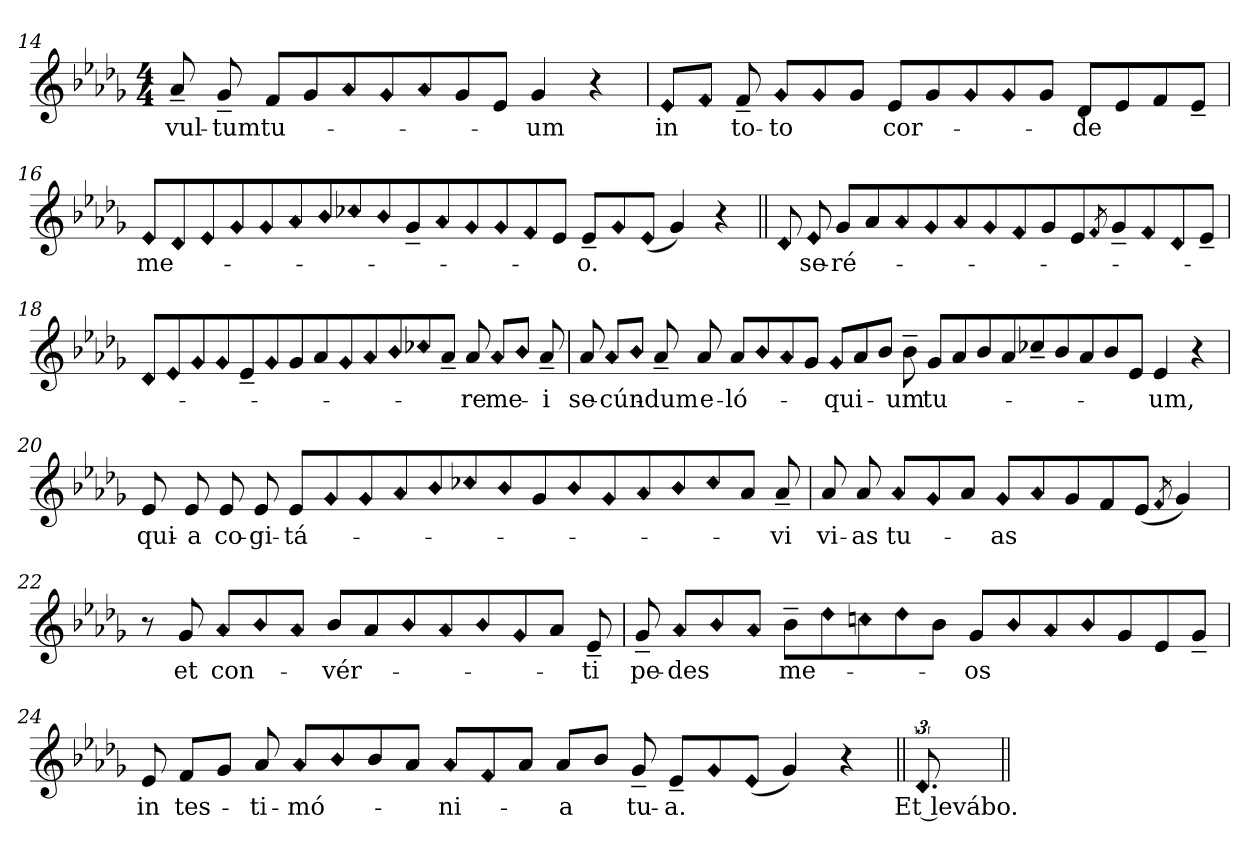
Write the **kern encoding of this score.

**kern	**text
*part1	*part1
*staff1	*staff1
!!LO:LB:g=z
*clefG2	*
*k[b-e-a-d-g-]	*
*D-:	*
*M4/4	*
=14	=14
!	!LO:LY:b:color=#000000
8a-~i/	vul-
!	!LO:LY:b:color=#000000
8g-~i/	-tum
!	!LO:LY:b:color=#000000
8fi/L	tu-
8g-i/	.
!LO:N:head=diamond	!
8a-i/	.
!LO:N:head=diamond	!
8g-i/	.
!LO:N:head=diamond	!
8a-i/	.
8g-i/	.
8e-i/J	.
!	!LO:LY:b:color=#000000
4g-i/	-um
4r	.
=15	=15
!LO:N:head=diamond	!
!	!LO:LY:b:color=#000000
8e-i/L	in
!LO:N:head=diamond	!
8fi/J	.
!	!LO:LY:b:color=#000000
8f~i/	to-
!LO:N:head=diamond	!
!	!LO:LY:b:color=#000000
8g-i/L	-to
!LO:N:head=diamond	!
8g-i/	.
8g-i/J	.
!	!LO:LY:b:color=#000000
8e-i/L	cor-
8g-i/	.
!LO:N:head=diamond	!
8g-i/	.
!LO:N:head=diamond	!
8g-i/	.
8g-i/J	.
!	!LO:LY:b:color=#000000
8d-i/L	-de
8e-i/	.
8fi/	.
8e-~i/J	.
!!LO:LB:g=z
=16'	=16'
!LO:N:head=diamond	!
!	!LO:LY:b:color=#000000
8e-i/L	me-
!LO:N:head=diamond	!
8d-i/	.
!LO:N:head=diamond	!
8e-i/	.
!LO:N:head=diamond	!
8g-i/	.
!LO:N:head=diamond	!
8g-i/	.
!LO:N:head=diamond	!
8a-i/	.
!LO:N:head=diamond	!
8b-i/	.
!LO:N:head=diamond	!
8cc-Xi/	.
!LO:N:head=diamond	!
8b-i/	.
8g-~i/	.
!LO:N:head=diamond	!
8a-i/	.
!LO:N:head=diamond	!
8g-i/	.
!LO:N:head=diamond	!
8g-i/	.
!LO:N:head=diamond	!
8fi/	.
8e-i/J	.
!	!LO:LY:b:color=#000000
8e-~i/L	-o.
!LO:N:head=diamond	!
8g-i/	.
!LO:N:head=diamond	!
(8e-i/J	.
4g-i/)	.
!	!LO:LY:b:color=#000000
4r	V. 2. Mi-
=17||	=17||
!LO:N:head=diamond	!
8d-i/	.
!LO:N:head=diamond	!
!	!LO:LY:b:color=#000000
8e-i/	-se-
!	!LO:LY:b:color=#000000
8g-i/L	-ré-
8a-i/	.
!LO:N:head=diamond	!
8a-i/	.
!LO:N:head=diamond	!
8g-i/	.
!LO:N:head=diamond	!
8a-i/	.
!LO:N:head=diamond	!
8g-i/	.
!LO:N:head=diamond	!
8fi/	.
8g-i/	.
8e-i/	.
!LO:N:head=diamond	!
8qfi/	.
8g-~i/	.
!LO:N:head=diamond	!
8fi/	.
!LO:N:head=diamond	!
8d-i/	.
8e-~i/J	.
!!LO:LB:g=z
=18'	=18'
!LO:N:head=diamond	!
8d-i/L	.
!LO:N:head=diamond	!
8e-i/	.
!LO:N:head=diamond	!
8g-i/	.
!LO:N:head=diamond	!
8g-i/	.
8e-~i/	.
!LO:N:head=diamond	!
8g-i/	.
8g-i/	.
8a-i/	.
!LO:N:head=diamond	!
8g-i/	.
!LO:N:head=diamond	!
8a-i/	.
!LO:N:head=diamond	!
8b-i/	.
!LO:N:head=diamond	!
8cc-Xi/	.
8a-~i/J	.
!	!LO:LY:b:color=#000000
8a-i/	-re
!LO:N:head=diamond	!
!	!LO:LY:b:color=#000000
8a-i/L	me-
!LO:N:head=diamond	!
8b-i/J	.
!	!LO:LY:b:color=#000000
8a-~i/	-i
=19'	=19'
!	!LO:LY:b:color=#000000
8a-i/	se-
!LO:N:head=diamond	!
!	!LO:LY:b:color=#000000
8a-i/L	-cún-
!LO:N:head=diamond	!
8b-i/J	.
!	!LO:LY:b:color=#000000
8a-~i/	-dum
!	!LO:LY:b:color=#000000
8a-i/	e-
!	!LO:LY:b:color=#000000
8a-i/L	-ló-
!LO:N:head=diamond	!
8b-i/	.
!LO:N:head=diamond	!
8a-i/	.
8g-i/J	.
!LO:N:head=diamond	!
!	!LO:LY:b:color=#000000
8g-i/L	-qui-
8a-i/	.
8b-i/J	.
!	!LO:LY:b:color=#000000
8b-~i\	-um
!	!LO:LY:b:color=#000000
8g-i/L	tu-
8a-i/	.
8b-i/	.
8a-i/	.
8cc-X~i/	.
8b-i/	.
8a-i/	.
8b-i/	.
8e-i/J	.
!	!LO:LY:b:color=#000000
4e-i/	-um,
4r	.
!!LO:LB:g=z
=20	=20
!	!LO:LY:b:color=#000000
8e-i/	qui-
!	!LO:LY:b:color=#000000
8e-i/	-a
!	!LO:LY:b:color=#000000
8e-i/	co-
!	!LO:LY:b:color=#000000
8e-i/	-gi-
!	!LO:LY:b:color=#000000
8e-i/L	-tá-
!LO:N:head=diamond	!
8g-i/	.
!LO:N:head=diamond	!
8g-i/	.
!LO:N:head=diamond	!
8a-i/	.
!LO:N:head=diamond	!
8b-i/	.
!LO:N:head=diamond	!
8cc-Xi/	.
!LO:N:head=diamond	!
8b-i/	.
8g-i/	.
!LO:N:head=diamond	!
8b-i/	.
!LO:N:head=diamond	!
8g-i/	.
!LO:N:head=diamond	!
8a-i/	.
!LO:N:head=diamond	!
8b-i/	.
!LO:N:head=diamond	!
8cc-i/	.
8a-i/J	.
!	!LO:LY:b:color=#000000
8a-~i/	-vi
=21'	=21'
!	!LO:LY:b:color=#000000
8a-i/	vi-
!	!LO:LY:b:color=#000000
8a-i/	-as
!LO:N:head=diamond	!
!	!LO:LY:b:color=#000000
8a-i/L	tu-
!LO:N:head=diamond	!
8g-i/	.
8a-i/J	.
!LO:N:head=diamond	!
!	!LO:LY:b:color=#000000
8g-i/L	-as
!LO:N:head=diamond	!
8a-i/	.
8g-i/	.
8fi/	.
(8e-i/J	.
!LO:N:head=diamond	!
8qfi/	.
4g-i/)	.
=22	=22
8r	.
!	!LO:LY:b:color=#000000
8g-i/	et
!LO:N:head=diamond	!
!	!LO:LY:b:color=#000000
8a-i/L	con-
!LO:N:head=diamond	!
8b-i/	.
!LO:N:head=diamond	!
8a-i/J	.
!	!LO:LY:b:color=#000000
8b-i/L	-vér-
8a-i/	.
!LO:N:head=diamond	!
8b-i/	.
!LO:N:head=diamond	!
8a-i/	.
!LO:N:head=diamond	!
8b-i/	.
!LO:N:head=diamond	!
8g-i/	.
8a-i/J	.
!	!LO:LY:b:color=#000000
8e-~i/	-ti
!!LO:LB:g=z
=23'	=23'
!	!LO:LY:b:color=#000000
8g-~i/	pe-
!LO:N:head=diamond	!
!	!LO:LY:b:color=#000000
8a-i/L	-des
!LO:N:head=diamond	!
8b-i/	.
!LO:N:head=diamond	!
8a-i/J	.
!	!LO:LY:b:color=#000000
8b-~i\L	me-
!LO:N:head=diamond	!
8dd-i\	.
!LO:N:head=diamond	!
8ccni\	.
!LO:N:head=diamond	!
8dd-i\	.
8b-i\J	.
!	!LO:LY:b:color=#000000
8g-i/L	-os
!LO:N:head=diamond	!
8b-i/	.
!LO:N:head=diamond	!
8a-i/	.
!LO:N:head=diamond	!
8b-i/	.
8g-i/	.
8e-i/	.
8g-~i/J	.
=24'	=24'
!	!LO:LY:b:color=#000000
8e-i/	in
!	!LO:LY:b:color=#000000
8fi/L	tes-
8g-i/J	.
!	!LO:LY:b:color=#000000
8a-i/	-ti-
!LO:N:head=diamond	!
!	!LO:LY:b:color=#000000
8a-i/L	-mó-
!LO:N:head=diamond	!
8b-i/	.
8b-i/	.
8a-i/J	.
!LO:N:head=diamond	!
!	!LO:LY:b:color=#000000
8a-i/L	-ni-
!LO:N:head=diamond	!
8fi/	.
8a-i/J	.
!	!LO:LY:b:color=#000000
8a-i/L	-a
8b-i/J	.
!	!LO:LY:b:color=#000000
8g-~i/	tu-
!	!LO:LY:b:color=#000000
8e-~i/L	-a.
!LO:N:head=diamond	!
8g-i/	.
!LO:N:head=diamond	!
(8e-i/J	.
4g-i/)	.
4r	.
=25||	=25||
!LO:N:head=diamond	!
!	!LO:LY:b:color=#000000
12.d-i/	Et levábo.
=||	=||
*-	*-
